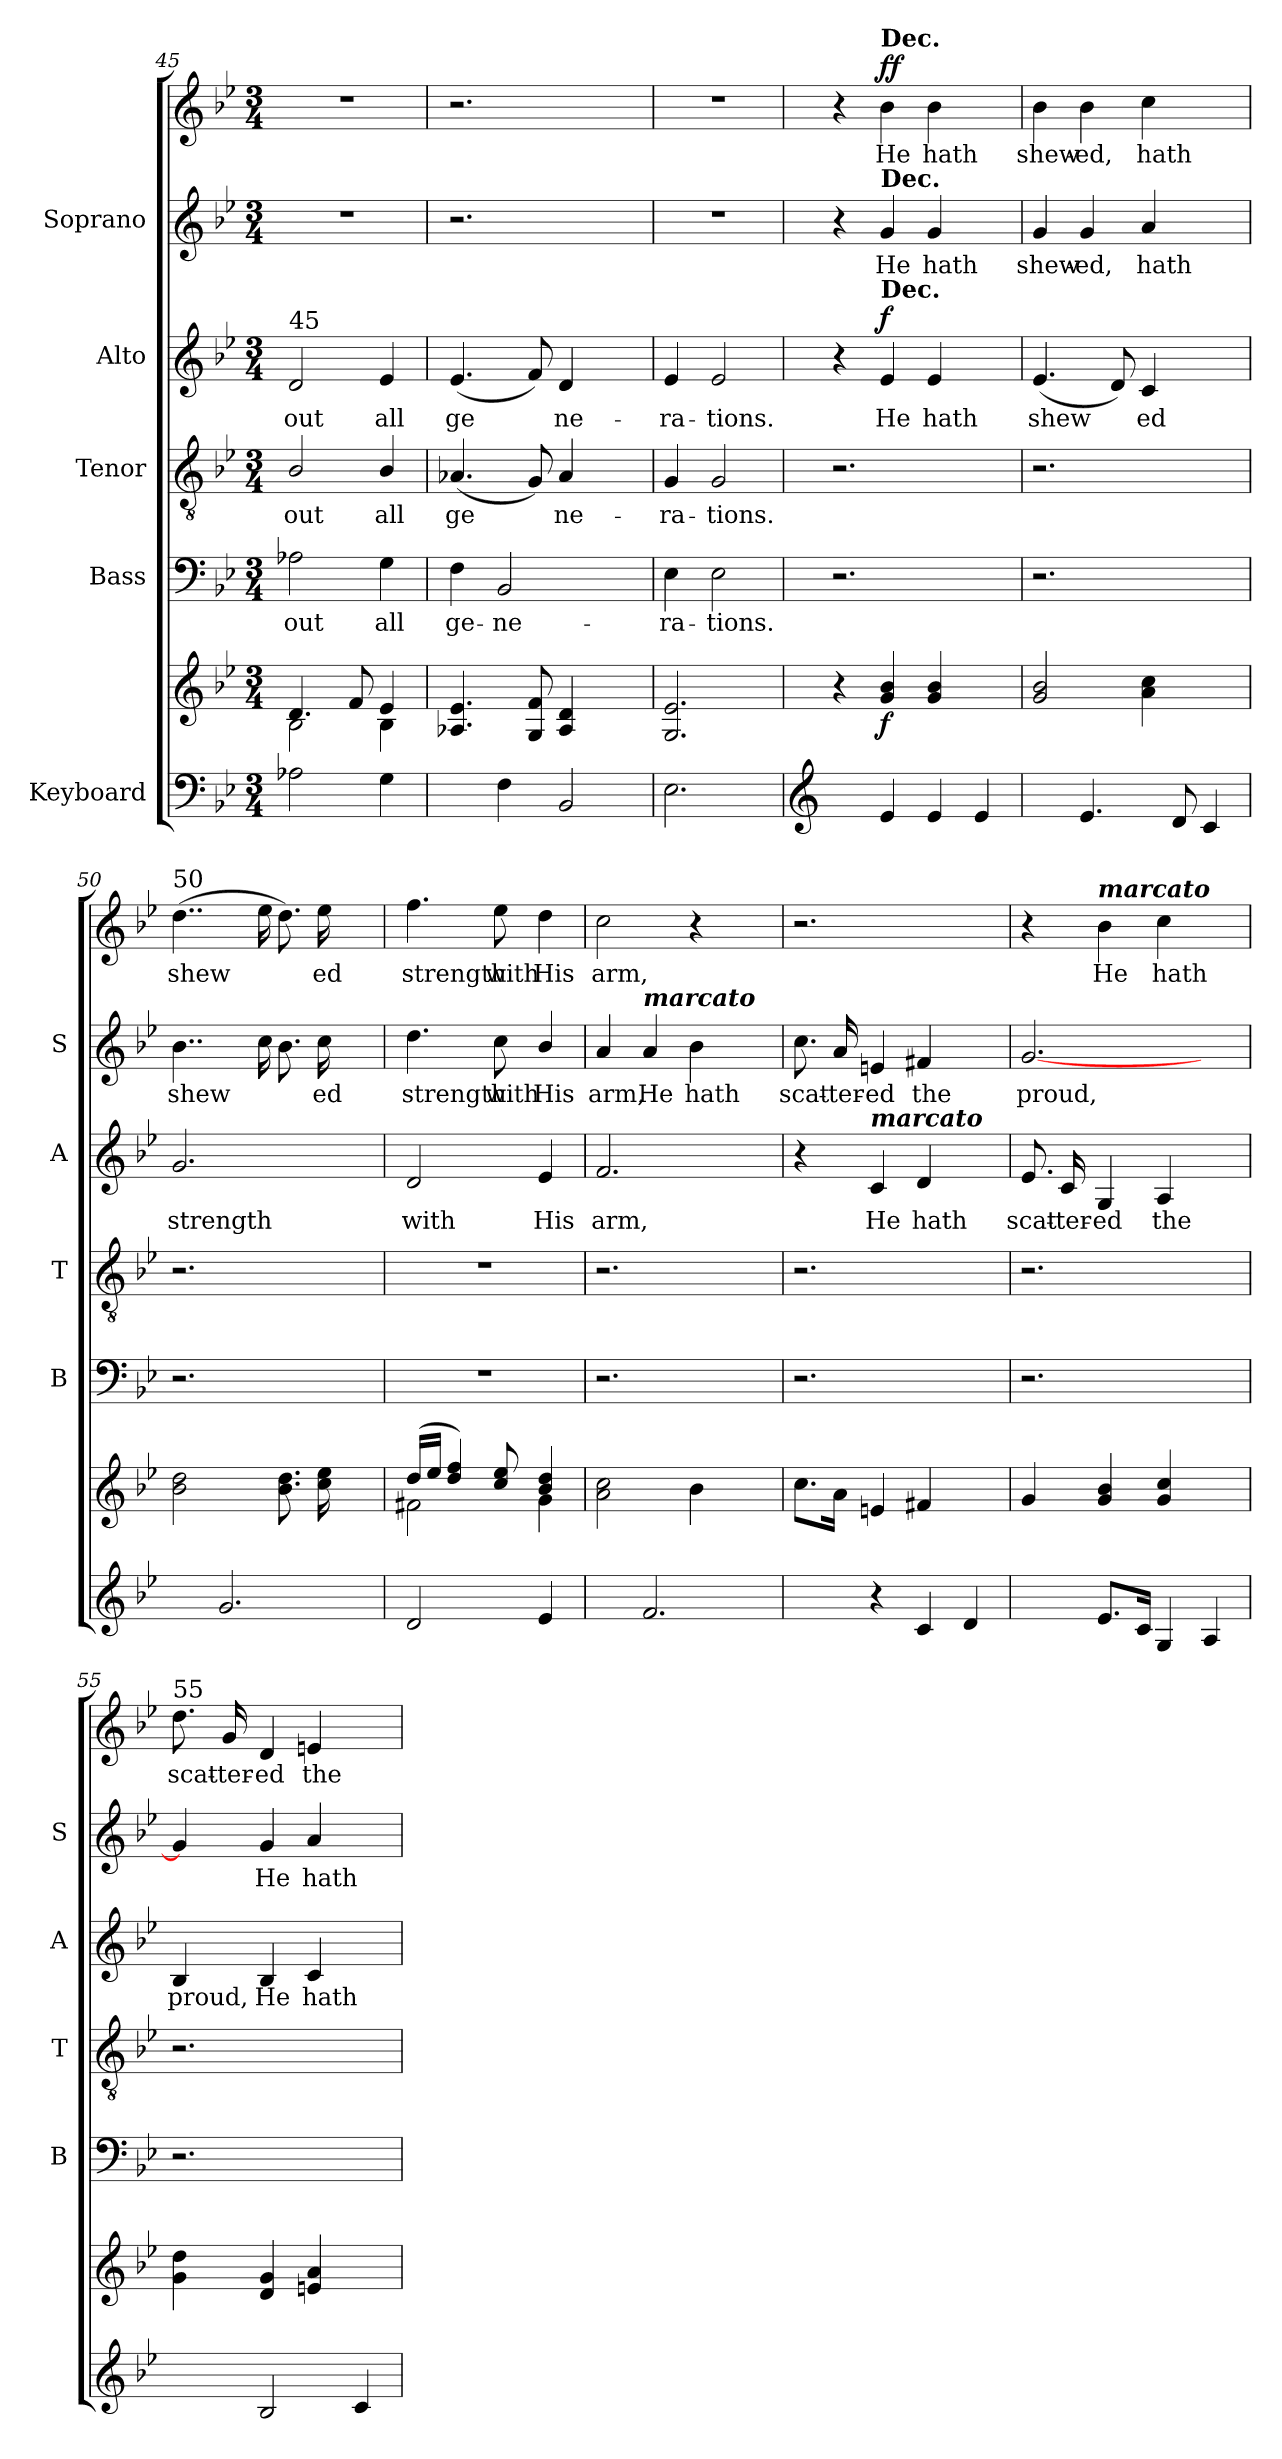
**kern	**kern	**dynam	**kern	**text	**kern	**text	**kern	**text	**dynam	**kern	**text	**kern	**text	**dynam
*part5	*part5	*part5	*part4	*part4	*part3	*part3	*part2	*part2	*part2	*part1	*part1	*part1	*part1	*part1
*staff7	*staff6	*staff6/7	*staff5	*staff5	*staff4	*staff4	*staff3	*staff3	*staff3	*staff2	*staff2	*staff1	*staff1	*staff1/2
*I"Keyboard	*	*	*I"Bass	*	*I"Tenor	*	*I"Alto	*	*	*I"Soprano	*	*	*	*
*	*	*	*I'B	*	*I'T	*	*I'A	*	*	*I'S	*	*	*	*
*clefF4	*clefG2	*	*clefF4	*	*clefGv2	*	*clefG2	*	*	*clefG2	*	*clefG2	*	*
*k[b-e-]	*k[b-e-]	*	*k[b-e-]	*	*k[b-e-]	*	*k[b-e-]	*	*	*k[b-e-]	*	*k[b-e-]	*	*
*B-:	*B-:	*	*B-:	*	*B-:	*	*B-:	*	*	*B-:	*	*B-:	*	*
*M3/4	*M3/4	*	*M3/4	*	*M3/4	*	*M3/4	*	*	*M3/4	*	*M3/4	*	*
=45	=45	=45	=45	=45	=45	=45	=45	=45	=45	=45	=45	=45	=45	=45
*	*^	*	*	*	*	*	*	*	*	*	*	*	*	*
!	!	!	!	!	!	!	!	!LO:TX:a:t=45	!	!	!	!	!	!	!
!	!	!	!	!	!LO:LY:b	!	!LO:LY:b	!	!LO:LY:b	!	!	!	!	!	!
2A-X\	4.d/	2B-i\	.	2A-X\	-out	2B-i/	-out	2d/	-out	.	2.r	.	2.r	.	.
.	8f/	.	.	.	.	.	.	.	.	.	.	.	.	.	.
!	!	!	!	!	!LO:LY:b	!	!LO:LY:b	!	!LO:LY:b	!	!	!	!	!	!
4G\	4e-/	4B-\	.	4G\	all	4B-/	all	4e-/	all	.	.	.	.	.	.
=46	=46	=46	=46	=46	=46	=46	=46	=46	=46	=46	=46	=46	=46	=46	=46
!	!	!LO:N:vis=1	!	!	!LO:LY:b	!	!LO:LY:b	!	!LO:LY:b	!	!	!	!	!	!
4ryy	4.A-X/ 4.e-/	2.ryy	.	4F\	ge-	(<4.A-X/	ge­	(<4.e-/	ge­	.	2.r	.	2.r	.	.
!	!	!	!	!	!LO:LY:b	!	!	!	!	!	!	!	!	!	!
4F\	.	.	.	2BB-/	-ne-	.	.	.	.	.	.	.	.	.	.
.	8G/ 8f/	.	.	.	.	8G/)	.	8f/)	.	.	.	.	.	.	.
!	!	!	!	!	!	!	!LO:LY:b	!	!LO:LY:b	!	!	!	!	!	!
2BB-/	4A-/ 4d/	.	.	.	.	4A-/	ne-	4d/	ne-	.	.	.	.	.	.
.	4ryy	4ryy	.	4ryy	.	4ryy	.	4ryy	.	.	4ryy	.	4ryy	.	.
=47	=47	=47	=47	=47	=47	=47	=47	=47	=47	=47	=47	=47	=47	=47	=47
!	!	!	!	!	!LO:LY:b	!	!LO:LY:b	!	!LO:LY:b	!	!	!	!	!	!
2.E-\	2.G/ 2.e-/	2.ryy	.	4E-\	-ra-	4G/	-ra-	4e-/	-ra-	.	2.r	.	2.r	.	.
!	!	!	!	!	!LO:LY:b	!	!LO:LY:b	!	!LO:LY:b	!	!	!	!	!	!
.	.	.	.	2E-\	-tions.	2G/	-tions.	2e-/	-tions.	.	.	.	.	.	.
!!LO:PB:g=z
=48	=48	=48	=48	=48	=48	=48	=48	=48	=48	=48	=48	=48	=48	=48	=48
*clefG2	*	*	*	*	*	*	*	*	*	*	*	*	*	*	*
!	!	!LO:N:vis=1	!	!	!	!	!	!	!	!	!	!	!	!	!
4ryy	4r	2.ryy	.	2.r	.	2.r	.	4r	.	.	4r	.	4r	.	.
!	!	!	!	!	!	!	!	!	!	!	!	!	!LO:TX:a:B:t=Dec.	!	!
!	!	!	!	!	!	!	!	!	!	!	!LO:TX:a:B:t=Dec.	!	!	!	!
!	!	!	!	!	!	!	!	!LO:TX:a:B:t=Dec.	!	!	!	!	!	!	!
!	!	!	!LO:DY:b	!	!	!	!	!	!LO:LY:b	!LO:DY:b	!	!LO:LY:b	!	!LO:LY:b	!LO:DY:b=2
!	!	!	!	!	!	!	!	!	!	!	!	!	!	!	!LO:DY:n=1:b
4e-/	4g/ 4b-/	.	f	.	.	.	.	4e-/	He	f	4g/	He	4b-\	He	f f
!	!	!	!	!	!	!	!	!	!LO:LY:b	!	!	!LO:LY:b	!	!LO:LY:b	!
4e-/	4g/ 4b-/	.	.	.	.	.	.	4e-/	hath	.	4g/	hath	4b-\	hath	.
4e-/	4ryy	4ryy	.	4ryy	.	4ryy	.	4ryy	.	.	4ryy	.	4ryy	.	.
=49	=49	=49	=49	=49	=49	=49	=49	=49	=49	=49	=49	=49	=49	=49	=49
!	!	!LO:N:vis=1	!	!	!	!	!	!	!LO:LY:b	!	!	!LO:LY:b	!	!LO:LY:b	!
4ryy	2g/ 2b-/	2.ryy	.	2.r	.	2.r	.	(<4.e-/	shew­	.	4g/	shew-	4b-\	shew-	.
!	!	!	!	!	!	!	!	!	!	!	!	!LO:LY:b	!	!LO:LY:b	!
4.e-/	.	.	.	.	.	.	.	.	.	.	4g/	-ed,	4b-\	-ed,	.
.	.	.	.	.	.	.	.	8d/)	.	.	.	.	.	.	.
!	!	!	!	!	!	!	!	!	!LO:LY:b	!	!	!LO:LY:b	!	!LO:LY:b	!
.	4a\ 4cc\	.	.	.	.	.	.	4c/	ed	.	4a/	hath	4cc\	hath	.
8d/	.	.	.	.	.	.	.	.	.	.	.	.	.	.	.
4c/	4ryy	4ryy	.	4ryy	.	4ryy	.	4ryy	.	.	4ryy	.	4ryy	.	.
=50	=50	=50	=50	=50	=50	=50	=50	=50	=50	=50	=50	=50	=50	=50	=50
!	!	!	!	!	!	!	!	!	!	!	!	!	!LO:TX:a:t=50	!	!
!	!	!LO:N:vis=1	!	!	!	!	!	!	!LO:LY:b	!	!	!LO:LY:b	!	!LO:LY:b	!
4ryy	2b-\ 2dd\	2.ryy	.	2.r	.	2.r	.	2.g/	strength	.	4..b-\	shew­	(>4..dd\	shew­	.
2.g/	.	.	.	.	.	.	.	.	.	.	.	.	.	.	.
.	.	.	.	.	.	.	.	.	.	.	16cc\	.	16ee-\	.	.
.	8.b-\ 8.dd\	.	.	.	.	.	.	.	.	.	8.b-\	.	8.dd\)	.	.
!	!	!	!	!	!	!	!	!	!	!	!	!LO:LY:b	!	!LO:LY:b	!
.	16cc\ 16ee-\	.	.	.	.	.	.	.	.	.	16cc\	ed	16ee-\	ed	.
.	4ryy	4ryy	.	4ryy	.	4ryy	.	4ryy	.	.	4ryy	.	4ryy	.	.
=51	=51	=51	=51	=51	=51	=51	=51	=51	=51	=51	=51	=51	=51	=51	=51
!	!	!	!	!	!	!	!	!	!LO:LY:b	!	!	!LO:LY:b	!	!LO:LY:b	!
2d/	(>16dd/LL	2f#X\	.	2.r	.	2.r	.	2d/	with	.	4.dd\	strength	4.ff\	strength	.
.	16ee-/JJ	.	.	.	.	.	.	.	.	.	.	.	.	.	.
.	4dd/ 4ff/)	.	.	.	.	.	.	.	.	.	.	.	.	.	.
!	!	!	!	!	!	!	!	!	!	!	!	!LO:LY:b	!	!LO:LY:b	!
.	8cc/ 8ee-/	.	.	.	.	.	.	.	.	.	8cc\	with	8ee-\	with	.
!	!	!	!	!	!	!	!	!	!LO:LY:b	!	!	!LO:LY:b	!	!LO:LY:b	!
4e-/	4b-/ 4dd/	4g\	.	.	.	.	.	4e-/	His	.	4b-/	His	4dd\	His	.
=52	=52	=52	=52	=52	=52	=52	=52	=52	=52	=52	=52	=52	=52	=52	=52
!	!	!LO:N:vis=1	!	!	!	!	!	!	!LO:LY:b	!	!	!LO:LY:b	!	!LO:LY:b	!
4ryy	2a\ 2cc\	2.ryy	.	2.r	.	2.r	.	2.f/	arm,	.	4a/	arm,	2cc\	arm,	.
!	!	!	!	!	!	!	!	!	!	!	!LO:TX:a:Bi:t=marcato	!	!	!	!
!	!	!	!	!	!	!	!	!	!	!	!	!LO:LY:b	!	!	!
2.f/	.	.	.	.	.	.	.	.	.	.	4a/	He	.	.	.
!	!	!	!	!	!	!	!	!	!	!	!	!LO:LY:b	!	!	!
.	4b-\	.	.	.	.	.	.	.	.	.	4b-\	hath	4r	.	.
.	4ryy	4ryy	.	4ryy	.	4ryy	.	4ryy	.	.	4ryy	.	4ryy	.	.
=53	=53	=53	=53	=53	=53	=53	=53	=53	=53	=53	=53	=53	=53	=53	=53
!	!	!LO:N:vis=1	!	!	!	!	!	!	!	!	!	!LO:LY:b	!	!	!
4ryy	8.cc\L	2.ryy	.	2.r	.	2.r	.	4r	.	.	8.cc\	scat-	2.r	.	.
!	!	!	!	!	!	!	!	!	!	!	!	!LO:LY:b	!	!	!
.	16a\Jk	.	.	.	.	.	.	.	.	.	16a/	-ter-	.	.	.
!	!	!	!	!	!	!	!	!LO:TX:a:Bi:t=marcato	!	!	!	!	!	!	!
!	!	!	!	!	!	!	!	!	!LO:LY:b	!	!	!LO:LY:b	!	!	!
4r	4en/	.	.	.	.	.	.	4c/	He	.	4en/	-ed	.	.	.
!	!	!	!	!	!	!	!	!	!LO:LY:b	!	!	!LO:LY:b	!	!	!
4c/	4f#X/	.	.	.	.	.	.	4d/	hath	.	4f#X/	the	.	.	.
4d/	4ryy	4ryy	.	4ryy	.	4ryy	.	4ryy	.	.	4ryy	.	4ryy	.	.
=54	=54	=54	=54	=54	=54	=54	=54	=54	=54	=54	=54	=54	=54	=54	=54
!	!	!LO:N:vis=1	!	!	!	!	!	!	!LO:LY:b	!	!	!LO:LY:b	!	!	!
4ryy	4g/	2.ryy	.	2.r	.	2.r	.	8.e-/	scat-	.	[2.g/	proud,	4r	.	.
!	!	!	!	!	!	!	!	!	!LO:LY:b	!	!	!	!	!	!
.	.	.	.	.	.	.	.	16c/	-ter-	.	.	.	.	.	.
!	!	!	!	!	!	!	!	!	!	!	!	!	!LO:TX:a:Bi:t=marcato	!	!
!	!	!	!	!	!	!	!	!	!LO:LY:b	!	!	!	!	!LO:LY:b	!
8.e-i/L	4g/ 4b-/	.	.	.	.	.	.	4G/	-ed	.	.	.	4b-\	He	.
16c/Jk	.	.	.	.	.	.	.	.	.	.	.	.	.	.	.
!	!	!	!	!	!	!	!	!	!LO:LY:b	!	!	!	!	!LO:LY:b	!
4G/	4g/ 4cc/	.	.	.	.	.	.	4A/	the	.	.	.	4cc\	hath	.
4A/	4ryy	4ryy	.	4ryy	.	4ryy	.	4ryy	.	.	4ryy	.	4ryy	.	.
!!LO:LB:g=z
=55	=55	=55	=55	=55	=55	=55	=55	=55	=55	=55	=55	=55	=55	=55	=55
!	!	!	!	!	!	!	!	!	!	!	!	!	!LO:TX:a:t=55	!	!
!	!	!LO:N:vis=1	!	!	!	!	!	!	!LO:LY:b	!	!	!	!	!LO:LY:b	!
4ryy	4g\ 4dd\	2.ryy	.	2.r	.	2.r	.	4B-/	proud,	.	4g/]	.	8.dd\	scat-	.
!	!	!	!	!	!	!	!	!	!	!	!	!	!	!LO:LY:b	!
.	.	.	.	.	.	.	.	.	.	.	.	.	16g/	-ter-	.
!	!	!	!	!	!	!	!	!	!LO:LY:b	!	!	!LO:LY:b	!	!LO:LY:b	!
2B-/	4d/ 4g/	.	.	.	.	.	.	4B-/	He	.	4g/	He	4d/	-ed	.
!	!	!	!	!	!	!	!	!	!LO:LY:b	!	!	!LO:LY:b	!	!LO:LY:b	!
.	4en/ 4a/	.	.	.	.	.	.	4c/	hath	.	4a/	hath	4en/	the	.
4c/	4ryy	4ryy	.	4ryy	.	4ryy	.	4ryy	.	.	4ryy	.	4ryy	.	.
*	*v	*v	*	*	*	*	*	*	*	*	*	*	*	*	*
=	=	=	=	=	=	=	=	=	=	=	=	=	=	=
*-	*-	*-	*-	*-	*-	*-	*-	*-	*-	*-	*-	*-	*-	*-
